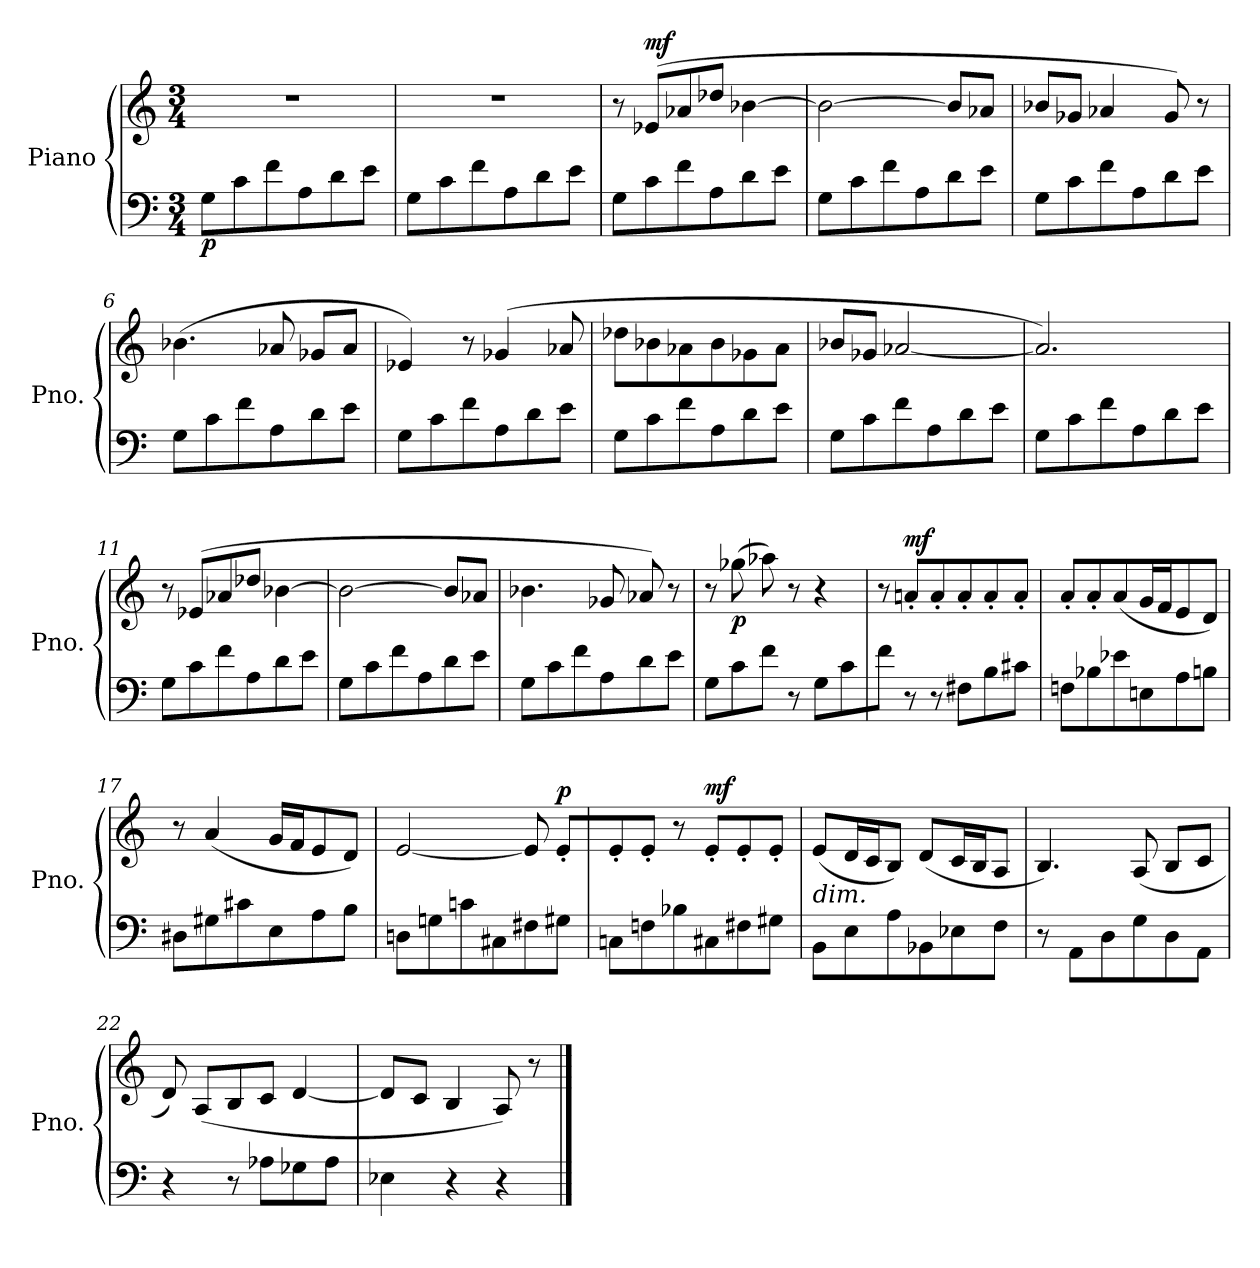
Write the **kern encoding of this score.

**kern	**kern	**dynam
*part1	*part1	*part1
*staff2	*staff1	*staff1/2
*I"Piano	*	*
*I'Pno.	*	*
*clefF4	*clefG2	*
*k[]	*k[]	*
*M3/4	*M3/4	*
*MM116	*MM116	*
=1	=1	=1
!	!	!LO:DY:b=2
8G\L	2.r	p
8c\	.	.
8f\	.	.
8A\	.	.
8d\	.	.
8e\J	.	.
=2	=2	=2
8G\L	2.r	.
8c\	.	.
8f\	.	.
8A\	.	.
8d\	.	.
8e\J	.	.
=3	=3	=3
8G\L	8r	.
!	!	!LO:DY:a
8c\	(>8e-X/L	mf
8f\	8a-X/	.
8A\	8dd-X/J	.
8d\	[4b-X\	.
8e\J	.	.
=4	=4	=4
8G\L	2b-\_	.
8c\	.	.
8f\	.	.
8A\	.	.
8d\	8b-/L]	.
8e\J	8a-X/J	.
=5	=5	=5
8G\L	8b-X/L	.
8c\	8g-X/J	.
8f\	4a-X/	.
8A\	.	.
8d\	8g-/)	.
8e\J	8r	.
!!LO:LB:g=z
=6	=6	=6
8G\L	(>4.b-X\	.
8c\	.	.
8f\	.	.
8A\	8a-X/	.
8d\	8g-X/L	.
8e\J	8a-/J	.
=7	=7	=7
8G\L	4e-X/)	.
8c\	.	.
8f\	8r	.
8A\	(>4g-X/	.
8d\	.	.
8e\J	8a-X/	.
=8	=8	=8
8G\L	8dd-X\L	.
8c\	8b-X\	.
8f\	8a-X\	.
8A\	8b-\	.
8d\	8g-X\	.
8e\J	8a-\J	.
=9	=9	=9
8G\L	8b-X/L	.
8c\	8g-X/J	.
8f\	[2a-X/	.
8A\	.	.
8d\	.	.
8e\J	.	.
=10	=10	=10
8G\L	2.a-/])	.
8c\	.	.
8f\	.	.
8A\	.	.
8d\	.	.
8e\J	.	.
!!LO:LB:g=z
=11	=11	=11
8G\L	8r	.
8c\	(>8e-X/L	.
8f\	8a-X/	.
8A\	8dd-X/J	.
8d\	[4b-X\	.
8e\J	.	.
=12	=12	=12
8G\L	2b-\_	.
8c\	.	.
8f\	.	.
8A\	.	.
8d\	8b-/L]	.
8e\J	8a-X/J	.
=13	=13	=13
8G\L	4.b-X\	.
8c\	.	.
8f\	.	.
8A\	8g-X/	.
8d\	8a-X/)	.
8e\J	8r	.
=14	=14	=14
8G\L	8r	.
!	!	!LO:DY:b
8c\	(>8gg-X\	p
8f\J	8aa-X\)	.
8r	8r	.
8G\L	4r	.
8c\	.	.
=15	=15	=15
8f\J	8r	.
!	!	!LO:DY:a
8r	8an'/L	mf
8r	8a'/	.
8F#X\L	8a'/	.
8B\	8a'/	.
8c#X\J	8a'/J	.
!!LO:LB:g=z
=16	=16	=16
8Fn\L	8a'/L	.
8B-X\	8a'/	.
8e-X\	(<8a/	.
8En\	16g/L	.
.	16f/J	.
8A\	8e/	.
8Bn\J	8d/J)	.
=17	=17	=17
8D#X\L	8r	.
8G#X\	(<4a/	.
8c#X\	.	.
8E\	16g/LL	.
.	16f/J	.
8A\	8e/	.
8B\J	8d/J)	.
=18	=18	=18
8Dn\L	[2e/	.
8Gn\	.	.
8cn\	.	.
8C#X\	.	.
8F#X\	8e/]	.
!	!	!LO:DY:a
8G#X\J	8e'/L	p
=19	=19	=19
8Cn\L	8e'/	.
8Fn\	8e'/J	.
8B-X\	8r	.
!	!	!LO:DY:a
8C#X\	8e'/L	mf
8F#X\	8e'/	.
8G#X\J	8e'/J	.
!!LO:LB:g=z
=20	=20	=20
!	!LO:TX:b:i:t=dim.	!
8BB\L	(<8e/L	.
8E\	16d/L	.
.	16c/J	.
8A\	8B/J)	.
8BB-X\	(<8d/L	.
8E-X\	16c/L	.
.	16B/J	.
8F\J	8A/J	.
=21	=21	=21
8r	4.B/)	.
8AA\L	.	.
8D\	.	.
8G\	(<8A/	.
8D\	8B/L	.
8AA\J	8c/J	.
=22	=22	=22
4r	8d/)	.
.	(<8A/L	.
8r	8B/	.
8A-X\L	8c/J	.
8G-X\	[4d/	.
8A-\J	.	.
=23	=23	=23
4E-X\	8d/L]	.
.	8c/J	.
4r	4B/	.
4r	8A/)	.
.	8r	.
==	==	==
*-	*-	*-
